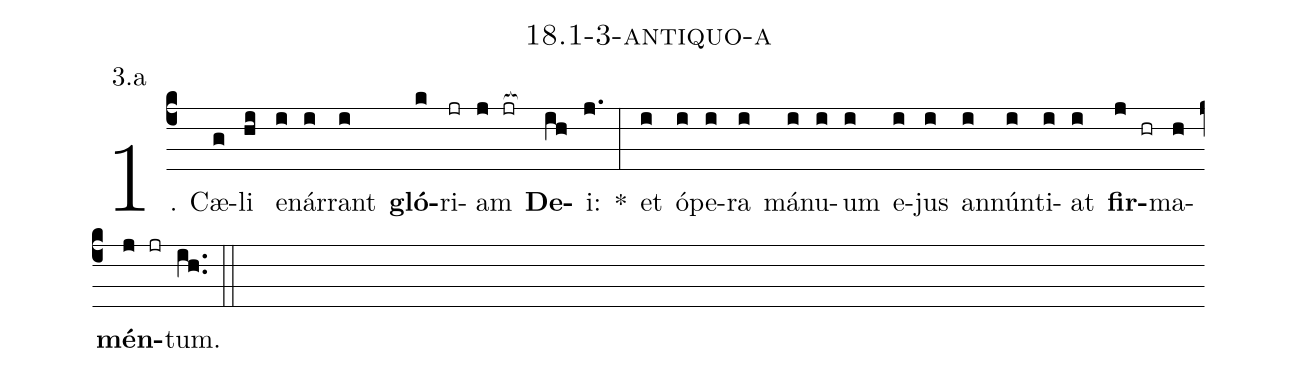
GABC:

name: 18.1-3-antiquo-a;
annotation: 3.a;
%%
(c4)1. Cæ(g)li(hi) e(i)nár(i)rant(i) <b>gló</b>(k)ri(jr)am(j jr[ocb:1{]) <b>De</b>(ih[ocb:0}])i:(j.) *(:) et(i) ó(i)pe(i)ra(i) má(i)nu(i)um(i) e(i)jus(i) an(i)nún(i)ti(i)at(i) <b>fir</b>(j hr)ma(h)<b>mén</b>(j jr)tum.(ih..) (::)


%E(i) u(i) o(j) u(h) a(j) e.(ih..) (::)
